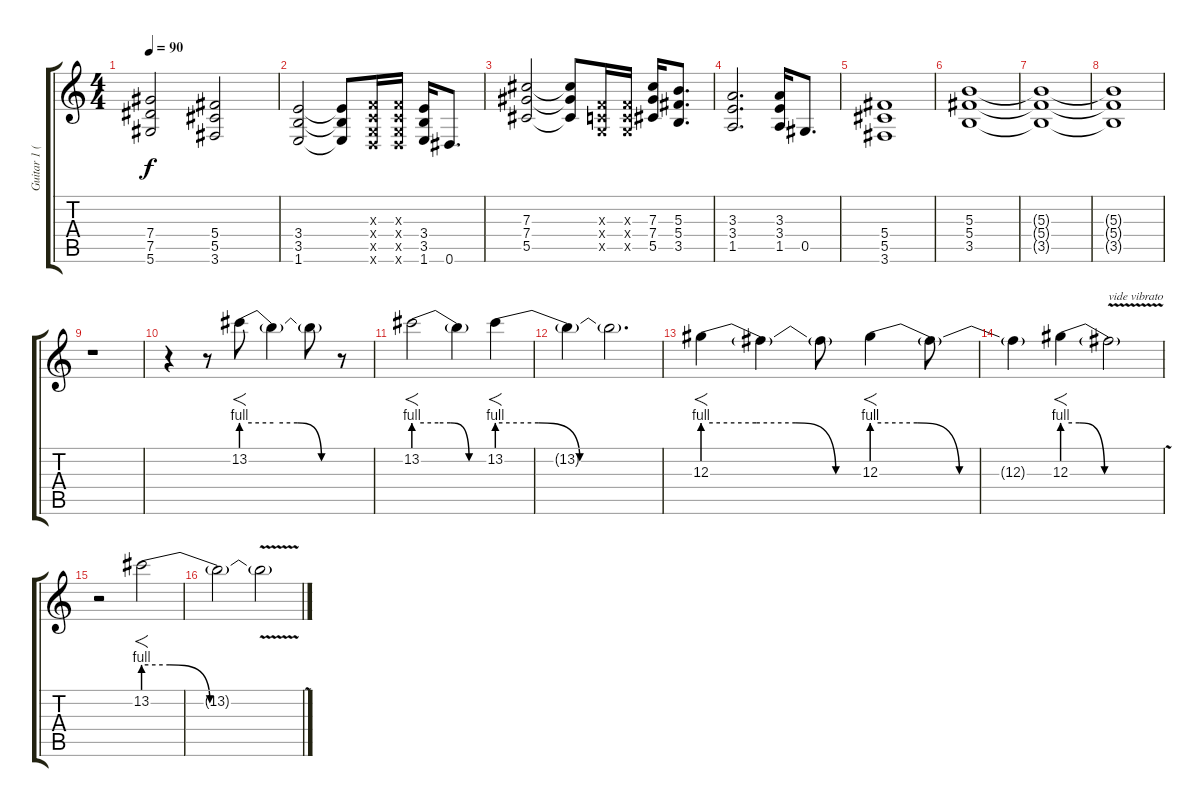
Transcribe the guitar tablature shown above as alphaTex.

\track ("Guitar 1 (Slash)" "Guitar 1 (") {instrument overdrivenguitar}
\staff {score tabs}
\tuning (Eb4 Bb3 Gb3 Db3 Ab2 Eb2) {hide}
\ts (4 4)
\tempo 90
\clef g2
\ks c
(7.4 7.5 5.6).2{dy f} (5.4 5.5 3.6).2 |
(3.4 3.5 1.6).2 (3.4{t} 3.5{t} 1.6{t}).8 (-1.3{x} -1.4{x} -1.5{x} -1.6{x}).16 (-1.3{x} -1.4{x} -1.5{x} -1.6{x}).16 (3.4 3.5 1.6).16 0.6.8{d} |
(7.3 7.4 5.5).2 (7.3{t} 7.4{t} 5.5{t}).8 (-1.3{x} -1.4{x} -1.5{x}).16 (-1.3{x} -1.4{x} -1.5{x}).16 (7.3 7.4 5.5).16 (5.3 5.4 3.5).8{d} |
(3.3 3.4 1.5).2{d} (3.3 3.4 1.5).16 0.5.8{d} |
(5.4 5.5 3.6).1 |
(5.3 5.4 3.5).1 |
(5.3{t} 5.4{t} 3.5{t}).1 |
(5.3{t} 5.4{t} 3.5{t}).1 |
r.1 |
r.4 r.8 13.2{be (custom 0 4 20 4 35 4 50 0 60 0)}.8{f} 13.2{t}.4 13.2{t}.8 r.8 |
13.2{be (custom 0 4 20 4 30 4 45 0 60 0)}.2{f} 13.2{t}.4 13.2{be (custom 0 4 15 4 30 0 40 0 60 0)}.4{f} |
13.2{t}.4 13.2{t}.2{d} |
12.3{be (custom 0 4 20 4 35 4 50 0 60 0)}.4{f} 12.3{t}.4 12.3{t}.8 12.3{be (custom 0 4 15 4 29 0 40 0 60 0)}.4{f} 12.3{t}.8 |
12.3{t}.4 12.3{be (custom 0 4 10 4 25 0 60 0)}.4{f} 12.3{v t}.2{txt "vide vibrato"} |
r.2 13.2{be (custom 0 4 10 4 25 0 40 0 60 0)}.2{f} |
13.2{t}.2 13.2{v t}.2
